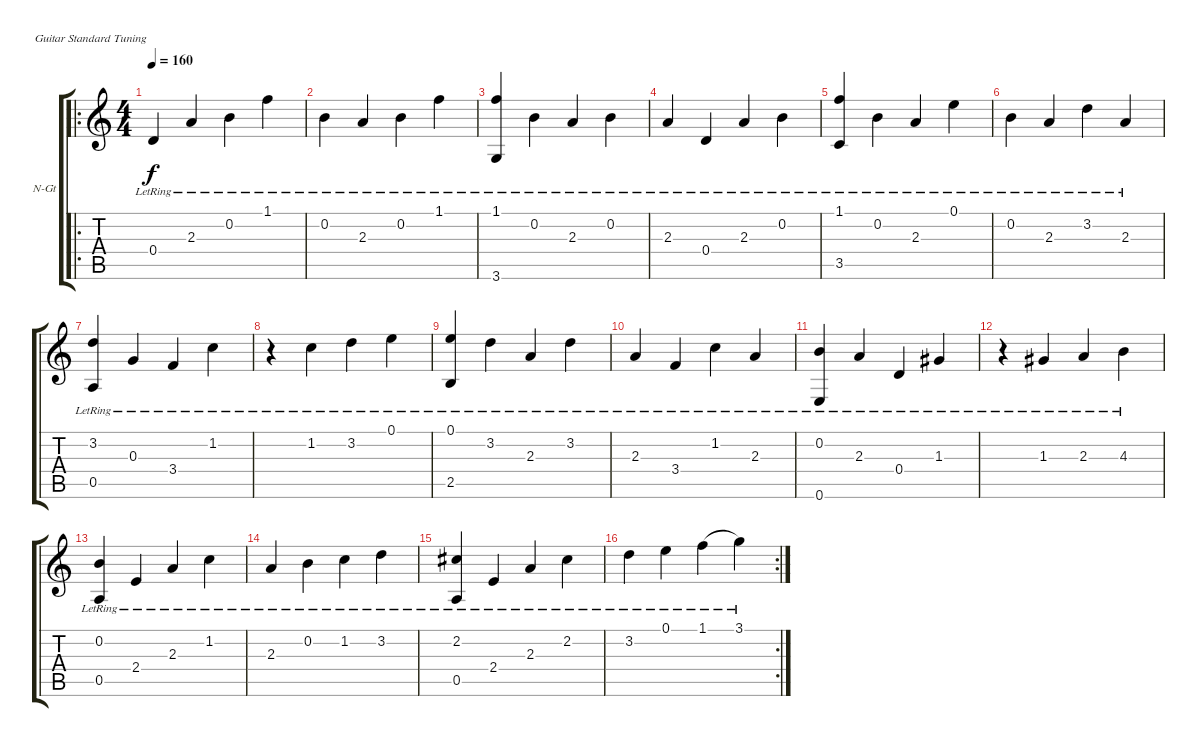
\defaultSystemsLayout 4
\bracketExtendMode groupsimilarinstruments
\firstSystemTrackNameOrientation horizontal
\otherSystemsTrackNameOrientation horizontal
\track ("Nylon Guitar" "N-Gt") {instrument acousticguitarnylon}
\staff {score tabs}
\tuning (E4 B3 G3 D3 A2 E2)
\ro
\ts (4 4)
\tempo 160
\clef g2
\ks c
0.4{lr}.4{dy f instrument acousticguitarnylon} 2.3{lr}.4 0.2{lr}.4 1.1{lr}.4 |
0.2{lr}.4 2.3{lr}.4 0.2{lr}.4 1.1{lr}.4 |
(1.1{lr} 3.6{lr}).4 0.2{lr}.4 2.3{lr}.4 0.2{lr}.4 |
2.3{lr}.4 0.4{lr}.4 2.3{lr}.4 0.2{lr}.4 |
(1.1{lr} 3.5{lr}).4 0.2{lr}.4 2.3{lr}.4 0.1{lr}.4 |
0.2{lr}.4 2.3{lr}.4 3.2{lr}.4 2.3{lr}.4 |
(3.2{lr} 0.5{lr}).4 0.3{lr}.4 3.4{lr}.4 1.2{lr}.4 |
r.4 1.2{lr}.4 3.2{lr}.4 0.1{lr}.4 |
(0.1{lr} 2.5{lr}).4 3.2{lr}.4 2.3{lr}.4 3.2{lr}.4 |
2.3{lr}.4 3.4{lr}.4 1.2{lr}.4 2.3{lr}.4 |
(0.2{lr} 0.6{lr}).4 2.3{lr}.4 0.4{lr}.4 1.3{lr}.4 |
r.4 1.3{lr}.4 2.3{lr}.4 4.3{lr}.4 |
(0.2{lr} 0.5{lr}).4 2.4{lr}.4 2.3{lr}.4 1.2{lr}.4 |
2.3{lr}.4 0.2{lr}.4 1.2{lr}.4 3.2{lr}.4 |
(2.2{lr} 0.5{lr}).4 2.4{lr}.4 2.3{lr}.4 2.2{lr}.4 |
\rc 2
3.2{lr}.4 0.1{lr}.4 1.1{lr}.4{legatoorigin} 3.1{lr}.4
